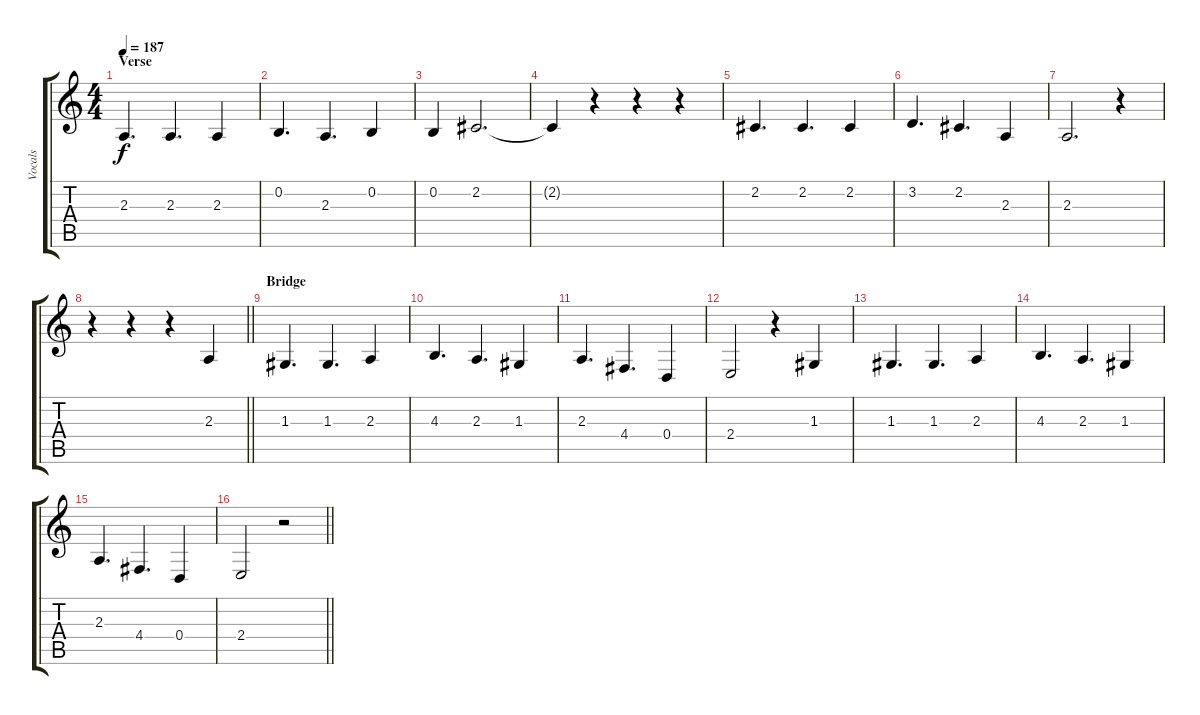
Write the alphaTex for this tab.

\track ("Vocals" "Vocals") {instrument altosax}
\staff {score tabs}
\tuning (E4 B3 G3 D3 A2 E2) {hide}
\ts (4 4)
\section ("" "Verse")
\tempo 187
\clef g2
\ks c
2.3.4{d dy f} 2.3.4{d} 2.3.4 |
0.2.4{d} 2.3.4{d} 0.2.4 |
0.2.4 2.2.2{d} |
2.2{t}.4 r.4 r.4 r.4 |
2.2.4{d} 2.2.4{d} 2.2.4 |
3.2.4{d} 2.2.4{d} 2.3.4 |
2.3.2{d} r.4 |
\barLineRight lightlight
r.4 r.4 r.4 2.3.4 |
\section ("" "Bridge")
1.3.4{d} 1.3.4{d} 2.3.4 |
4.3.4{d} 2.3.4{d} 1.3.4 |
2.3.4{d} 4.4.4{d} 0.4.4 |
2.4.2 r.4 1.3.4 |
1.3.4{d} 1.3.4{d} 2.3.4 |
4.3.4{d} 2.3.4{d} 1.3.4 |
2.3.4{d} 4.4.4{d} 0.4.4 |
\barLineRight lightlight
2.4.2 r.2
